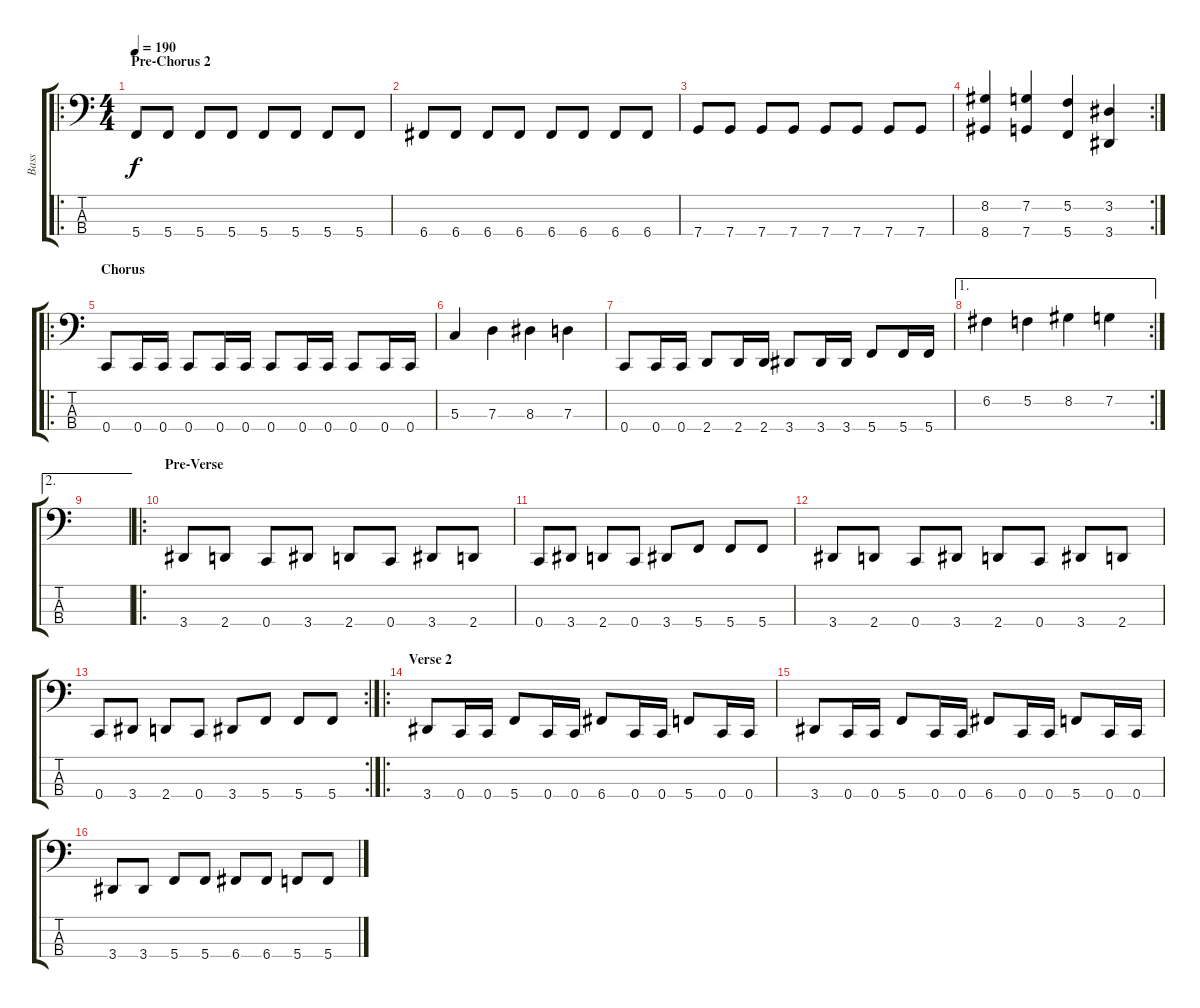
\track ("Bass" "Bass") {instrument electricbasspick}
\staff {score tabs}
\tuning (F2 C2 G1 C1) {hide}
\ro
\ts (4 4)
\section ("" "Pre-Chorus 2")
\tempo 190
\clef f4
\ks c
5.4.8{dy f} 5.4.8 5.4.8 5.4.8 5.4.8 5.4.8 5.4.8 5.4.8 |
6.4.8 6.4.8 6.4.8 6.4.8 6.4.8 6.4.8 6.4.8 6.4.8 |
7.4.8 7.4.8 7.4.8 7.4.8 7.4.8 7.4.8 7.4.8 7.4.8 |
\rc 2
(8.2 8.4).4 (7.2 7.4).4 (5.2 5.4).4 (3.2 3.4).4 |
\ro
\section ("" "Chorus")
0.4.8 0.4.16 0.4.16 0.4.8 0.4.16 0.4.16 0.4.8 0.4.16 0.4.16 0.4.8 0.4.16 0.4.16 |
5.3.4 7.3.4 8.3.4 7.3.4 |
0.4.8 0.4.16 0.4.16 2.4.8 2.4.16 2.4.16 3.4.8 3.4.16 3.4.16 5.4.8 5.4.16 5.4.16 |
\ae 1
\rc 2
6.2.4 5.2.4 8.2.4 7.2.4 |
\ae 2
|
\ro
\section ("" "Pre-Verse")
3.4.8 2.4.8 0.4.8 3.4.8 2.4.8 0.4.8 3.4.8 2.4.8 |
0.4.8 3.4.8 2.4.8 0.4.8 3.4.8 5.4.8 5.4.8 5.4.8 |
3.4.8 2.4.8 0.4.8 3.4.8 2.4.8 0.4.8 3.4.8 2.4.8 |
\rc 2
0.4.8 3.4.8 2.4.8 0.4.8 3.4.8 5.4.8 5.4.8 5.4.8 |
\ro
\section ("" "Verse 2")
3.4.8 0.4.16 0.4.16 5.4.8 0.4.16 0.4.16 6.4.8 0.4.16 0.4.16 5.4.8 0.4.16 0.4.16 |
3.4.8 0.4.16 0.4.16 5.4.8 0.4.16 0.4.16 6.4.8 0.4.16 0.4.16 5.4.8 0.4.16 0.4.16 |
3.4.8 3.4.8 5.4.8 5.4.8 6.4.8 6.4.8 5.4.8 5.4.8
